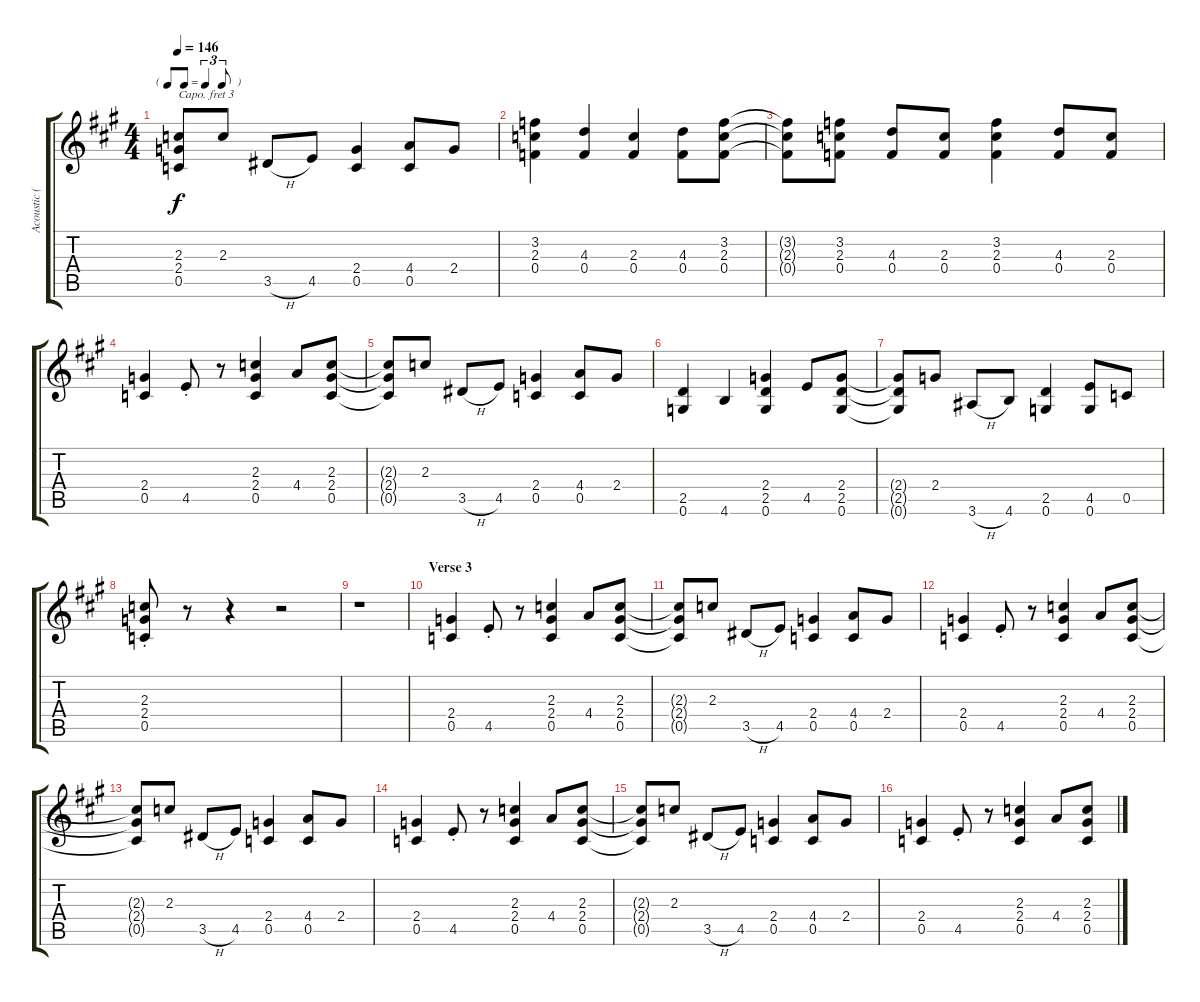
\track ("Acoustic (doubled)" "Acoustic (") {instrument acousticguitarsteel}
\staff {score tabs}
\capo 3
\tuning (E4 B3 G3 D3 A2 E2) {hide}
\ts (4 4)
\tf triplet8th
\tempo 146
\clef g2
\ks a
(2.3{t} 2.4{t} 0.5{t}).8{dy f} 2.3.8 3.5{h}.8 4.5.8 (2.4 0.5).4 (4.4 0.5).8 2.4.8 |
(3.2 2.3 0.4).4 (4.3 0.4).4 (2.3 0.4).4 (4.3 0.4).8 (3.2 2.3 0.4).8 |
(3.2{t} 2.3{t} 0.4{t}).8 (3.2 2.3 0.4).8 (4.3 0.4).8 (2.3 0.4).8 (3.2 2.3 0.4).4 (4.3 0.4).8 (2.3 0.4).8 |
(2.4 0.5).4 4.5{st}.8 r.8 (2.3 2.4 0.5).4 4.4.8 (2.3 2.4 0.5).8 |
(2.3{t} 2.4{t} 0.5{t}).8 2.3.8 3.5{h}.8 4.5.8 (2.4 0.5).4 (4.4 0.5).8 2.4.8 |
(2.5 0.6).4 4.6.4 (2.4 2.5 0.6).4 4.5.8 (2.4 2.5 0.6).8 |
(2.4{t} 2.5{t} 0.6{t}).8 2.4.8 3.6{h}.8 4.6.8 (2.5 0.6).4 (4.5 0.6).8 0.5.8 |
(2.3{st} 2.4{st} 0.5{st}).8 r.8 r.4 r.2 |
r.1 |
\section ("" "Verse 3")
(2.4 0.5).4 4.5{st}.8 r.8 (2.3 2.4 0.5).4 4.4.8 (2.3 2.4 0.5).8 |
(2.3{t} 2.4{t} 0.5{t}).8 2.3.8 3.5{h}.8 4.5.8 (2.4 0.5).4 (4.4 0.5).8 2.4.8 |
(2.4 0.5).4 4.5{st}.8 r.8 (2.3 2.4 0.5).4 4.4.8 (2.3 2.4 0.5).8 |
(2.3{t} 2.4{t} 0.5{t}).8 2.3.8 3.5{h}.8 4.5.8 (2.4 0.5).4 (4.4 0.5).8 2.4.8 |
(2.4 0.5).4 4.5{st}.8 r.8 (2.3 2.4 0.5).4 4.4.8 (2.3 2.4 0.5).8 |
(2.3{t} 2.4{t} 0.5{t}).8 2.3.8 3.5{h}.8 4.5.8 (2.4 0.5).4 (4.4 0.5).8 2.4.8 |
(2.4 0.5).4 4.5{st}.8 r.8 (2.3 2.4 0.5).4 4.4.8 (2.3 2.4 0.5).8
